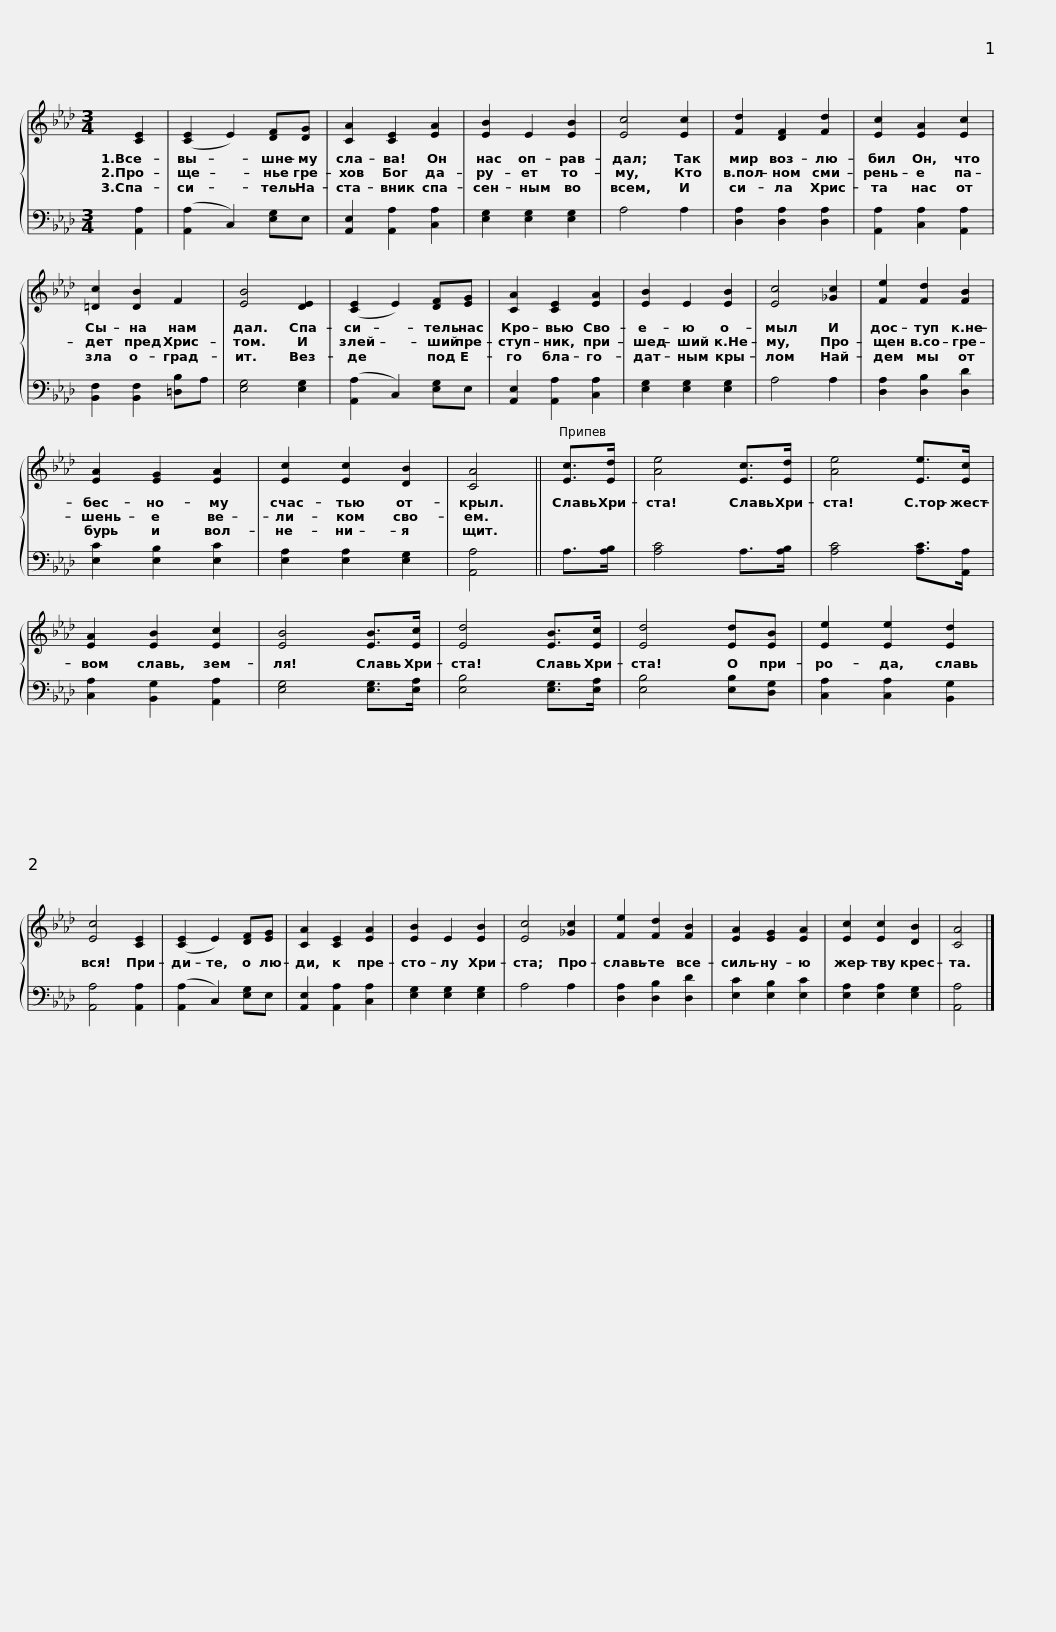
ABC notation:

X:1
%%score { 1 | 2 }
L:1/8
M:3/4
I:linebreak $
K:Ab
V:1 treble
V:2 bass
V:1
 [CE]2 | ([CE]2 E2) [DF][DG] | [CA]2 [CE]2 [EA]2 | [EB]2 E2 [EB]2 | [Ec]4 [Ec]2 |$ %5
 [Fd]2 [DF]2 [Fd]2 | [Ec]2 [EA]2 [Ec]2 | [=Dc]2 [DB]2 F2 | [EB]4 [DE]2 | ([CE]2 E2) [DF][EG] |$ %10
 [CA]2 [CE]2 [EA]2 | [EB]2 E2 [EB]2 | [Ec]4 [_Gc]2 | [Fe]2 [Fd]2 [FB]2 | [EA]2 [EG]2 [EA]2 |$ %15
 [Ec]2 [Ec]2 [DB]2 | [CA]4 || [Ec]>[Ed] | [Ae]4 [Ec]>[Ed] | [Ae]4 [Ee]>[Ec] |$ %20
 [EA]2 [EB]2 [Ec]2 | [EB]4 [EB]>[Ec] | [Ed]4 [EB]>[Ec] | [Ed]4 [Ed][EB] | [Ee]2 [Ee]2 [Ed]2 |$ %25
 [Ec]4 [CE]2 | ([CE]2 E2) [DF][EG] | [CA]2 [CE]2 [EA]2 | [EB]2 E2 [EB]2 | [Ec]4 [_Gc]2 | %30
 [Fe]2 [Fd]2 [FB]2 |$ [EA]2 [EG]2 [EA]2 | [Ec]2 [Ec]2 [DB]2 | [CA]4 |] %34
V:2
 [A,,A,]2 | ([A,,A,]2 C,2) [E,G,]E, | [A,,E,]2 [A,,A,]2 [C,A,]2 | [E,G,]2 [E,G,]2 [E,G,]2 | A,4 A,2 |$ %5
 [D,A,]2 [D,A,]2 [D,A,]2 | [A,,A,]2 [C,A,]2 [A,,A,]2 | [B,,F,]2 [B,,F,]2 [=D,B,]A, | [E,G,]4 [E,G,]2 | ([A,,A,]2 C,2) [E,G,]E, |$ %10
 [A,,E,]2 [A,,A,]2 [C,A,]2 | [E,G,]2 [E,G,]2 [E,G,]2 | A,4 A,2 | [D,A,]2 [D,B,]2 [D,D]2 | [E,C]2 [E,B,]2 [E,C]2 |$ %15
 [E,A,]2 [E,A,]2 [E,G,]2 | [A,,A,]4 || A,>[A,B,] | [A,C]4 A,>[A,B,] | [A,C]4 [A,C]>[A,,A,] |$ %20
 [C,A,]2 [B,,G,]2 [A,,A,]2 | [E,G,]4 [E,G,]>[E,A,] | [E,B,]4 [E,G,]>[E,A,] | [E,B,]4 [E,B,][D,G,] | [C,A,]2 [C,A,]2 [B,,G,]2 |$ %25
 [A,,A,]4 [A,,A,]2 | ([A,,A,]2 C,2) [E,G,]E, | [A,,E,]2 [A,,A,]2 [C,A,]2 | [E,G,]2 [E,G,]2 [E,G,]2 | A,4 A,2 | %30
 [D,A,]2 [D,B,]2 [D,D]2 |$ [E,C]2 [E,B,]2 [E,C]2 | [E,A,]2 [E,A,]2 [E,G,]2 | [A,,A,]4 |] %34
